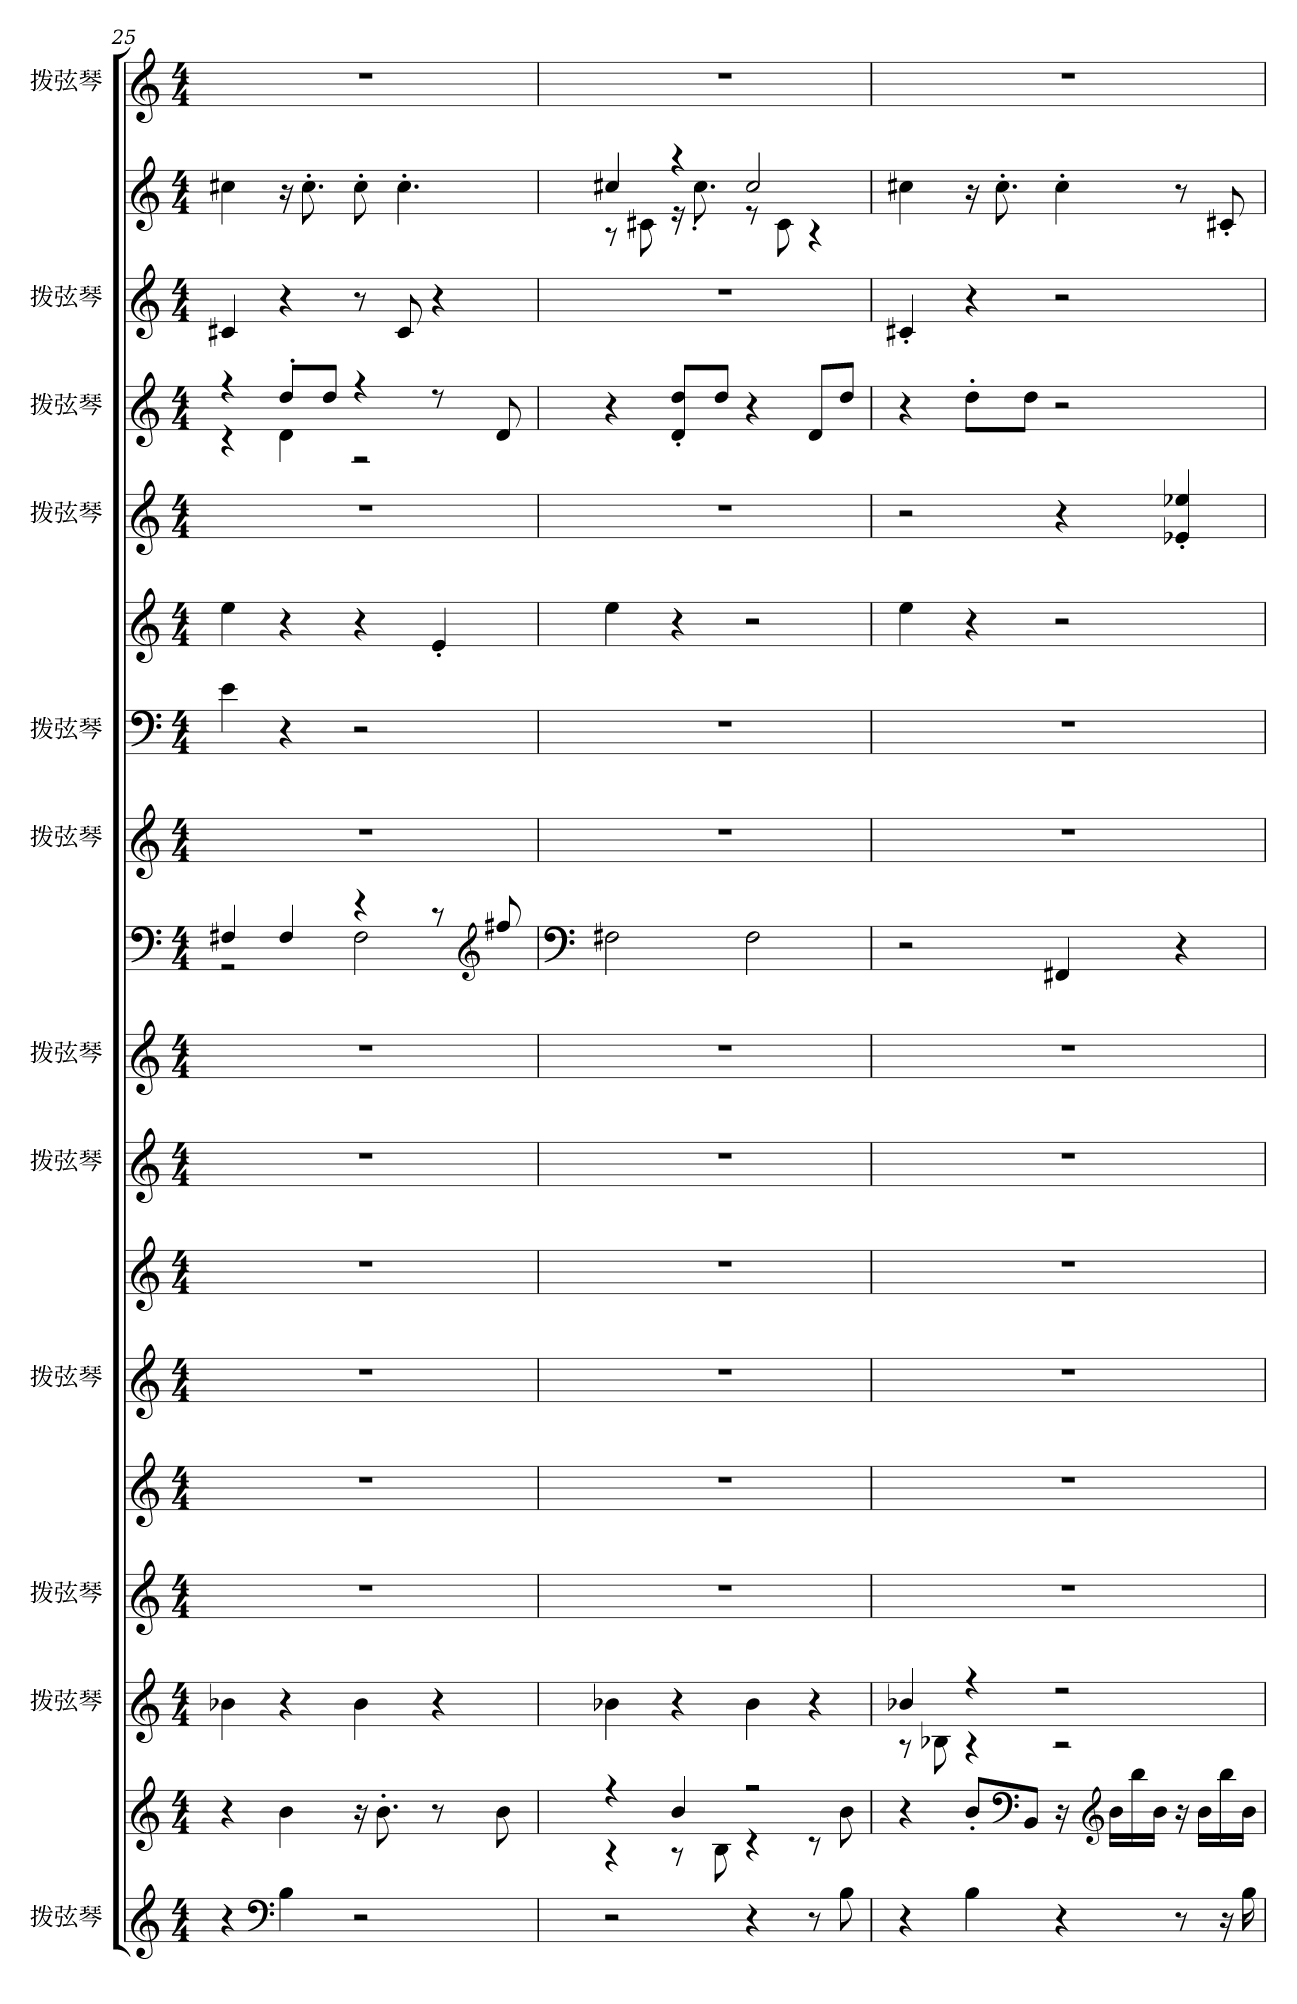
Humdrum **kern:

**kern	**kern	**kern	**kern	**kern	**kern	**kern	**kern	**kern	**kern	**kern	**kern	**kern	**kern	**kern	**kern	**kern	**kern
*part12	*part12	*part11	*part10	*part10	*part9	*part9	*part8	*part7	*part7	*part6	*part5	*part5	*part4	*part3	*part2	*part2	*part1
*staff18	*staff17	*staff16	*staff15	*staff14	*staff13	*staff12	*staff11	*staff10	*staff9	*staff8	*staff7	*staff6	*staff5	*staff4	*staff3	*staff2	*staff1
*I"拨弦琴	*	*I"拨弦琴	*I"拨弦琴	*	*I"拨弦琴	*	*I"拨弦琴	*I"拨弦琴	*	*I"拨弦琴	*I"拨弦琴	*	*I"拨弦琴	*I"拨弦琴	*I"拨弦琴	*	*I"拨弦琴
!!LO:PB:g=z
*clefG2	*clefG2	*clefG2	*clefG2	*clefG2	*clefG2	*clefG2	*clefG2	*clefG2	*clefF4	*clefG2	*clefF4	*clefG2	*clefG2	*clefG2	*clefG2	*clefG2	*clefG2
*k[]	*k[]	*k[]	*k[]	*k[]	*k[]	*k[]	*k[]	*k[]	*k[]	*k[]	*k[]	*k[]	*k[]	*k[]	*k[]	*k[]	*k[]
*M4/4	*M4/4	*M4/4	*M4/4	*M4/4	*M4/4	*M4/4	*M4/4	*M4/4	*M4/4	*M4/4	*M4/4	*M4/4	*M4/4	*M4/4	*M4/4	*M4/4	*M4/4
=25	=25	=25	=25	=25	=25	=25	=25	=25	=25	=25	=25	=25	=25	=25	=25	=25	=25
*	*	*	*	*	*	*	*	*	*^	*	*	*	*	*^	*	*	*
4r	4r	4b-X\	1r	1r	1r	1r	1r	1r	4F#X/	2r	1r	4e\	4ee\	1r	4r	4r	4c#X/	4cc#X\	1r
*clefF4	*	*	*	*	*	*	*	*	*	*	*	*	*	*	*	*	*	*	*
4B\	4b\	4r	.	.	.	.	.	.	4F#/	.	.	4r	4r	.	8dd'/L	4d\	4r	16r	.
.	.	.	.	.	.	.	.	.	.	.	.	.	.	.	.	.	.	8.cc#'\	.
.	.	.	.	.	.	.	.	.	.	.	.	.	.	.	8dd/J	.	.	.	.
2r	16r	4b-\	.	.	.	.	.	.	4r	2F#\	.	2r	4r	.	4r	2r	8r	8cc#'\	.
.	8.b'\	.	.	.	.	.	.	.	.	.	.	.	.	.	.	.	.	.	.
.	.	.	.	.	.	.	.	.	.	.	.	.	.	.	.	.	8c#/	4.cc#'\	.
.	8r	4r	.	.	.	.	.	.	8r	.	.	.	4e'/	.	8r	.	4r	.	.
*	*	*	*	*	*	*	*	*	*clefG2	*	*	*	*	*	*	*	*	*	*
.	8b\	.	.	.	.	.	.	.	8ff#X/	.	.	.	.	.	8d/	.	.	.	.
*	*	*	*	*	*	*	*	*	*v	*v	*	*	*	*	*v	*v	*	*	*
=26	=26	=26	=26	=26	=26	=26	=26	=26	=26	=26	=26	=26	=26	=26	=26	=26	=26
*	*	*	*	*	*	*	*	*	*clefF4	*	*	*	*	*	*	*	*
*	*^	*	*	*	*	*	*	*	*	*	*	*	*	*	*	*^	*
2r	4r	4r	4b-X\	1r	1r	1r	1r	1r	1r	2F#X\	1r	1r	4ee\	1r	4r	1r	4cc#X/	8r	1r
.	.	.	.	.	.	.	.	.	.	.	.	.	.	.	.	.	.	8c#X\	.
.	4b/	8r	4r	.	.	.	.	.	.	.	.	.	4r	.	8d/' 8dd/'L	.	4r	16r	.
.	.	.	.	.	.	.	.	.	.	.	.	.	.	.	.	.	.	8.cc#'\	.
.	.	8B\	.	.	.	.	.	.	.	.	.	.	.	.	8dd/J	.	.	.	.
4r	2r	4r	4b-\	.	.	.	.	.	.	2F#\	.	.	2r	.	4r	.	2cc#/	8r	.
.	.	.	.	.	.	.	.	.	.	.	.	.	.	.	.	.	.	8c#\	.
8r	.	8r	4r	.	.	.	.	.	.	.	.	.	.	.	8d/L	.	.	4r	.
8B\	.	8b\	.	.	.	.	.	.	.	.	.	.	.	.	8dd/J	.	.	.	.
*	*v	*v	*	*	*	*	*	*	*	*	*	*	*	*	*	*	*v	*v	*
=27	=27	=27	=27	=27	=27	=27	=27	=27	=27	=27	=27	=27	=27	=27	=27	=27	=27
*	*	*^	*	*	*	*	*	*	*	*	*	*	*	*	*	*	*
4r	4r	4b-X/	8r	1r	1r	1r	1r	1r	1r	2r	1r	1r	4ee\	2r	4r	4c#X'/	4cc#X\	1r
.	.	.	8B-X\	.	.	.	.	.	.	.	.	.	.	.	.	.	.	.
4B\	8b'/L	4r	4r	.	.	.	.	.	.	.	.	.	4r	.	8dd'\L	4r	16r	.
.	.	.	.	.	.	.	.	.	.	.	.	.	.	.	.	.	8.cc#'\	.
*	*clefF4	*	*	*	*	*	*	*	*	*	*	*	*	*	*	*	*	*
.	8BB/J	.	.	.	.	.	.	.	.	.	.	.	.	.	8dd\J	.	.	.
4r	16r	2r	2r	.	.	.	.	.	.	4FF#X/	.	.	2r	4r	2r	2r	4cc#'\	.
*	*clefG2	*	*	*	*	*	*	*	*	*	*	*	*	*	*	*	*	*
.	16b\LL	.	.	.	.	.	.	.	.	.	.	.	.	.	.	.	.	.
.	16bb\	.	.	.	.	.	.	.	.	.	.	.	.	.	.	.	.	.
.	16b\JJ	.	.	.	.	.	.	.	.	.	.	.	.	.	.	.	.	.
8r	16r	.	.	.	.	.	.	.	.	4r	.	.	.	4e-X/' 4ee-X/'	.	.	8r	.
.	16b\LL	.	.	.	.	.	.	.	.	.	.	.	.	.	.	.	.	.
16r	16bb\	.	.	.	.	.	.	.	.	.	.	.	.	.	.	.	8c#X'/	.
16B\	16b\JJ	.	.	.	.	.	.	.	.	.	.	.	.	.	.	.	.	.
*	*	*v	*v	*	*	*	*	*	*	*	*	*	*	*	*	*	*	*
=	=	=	=	=	=	=	=	=	=	=	=	=	=	=	=	=	=
*-	*-	*-	*-	*-	*-	*-	*-	*-	*-	*-	*-	*-	*-	*-	*-	*-	*-
